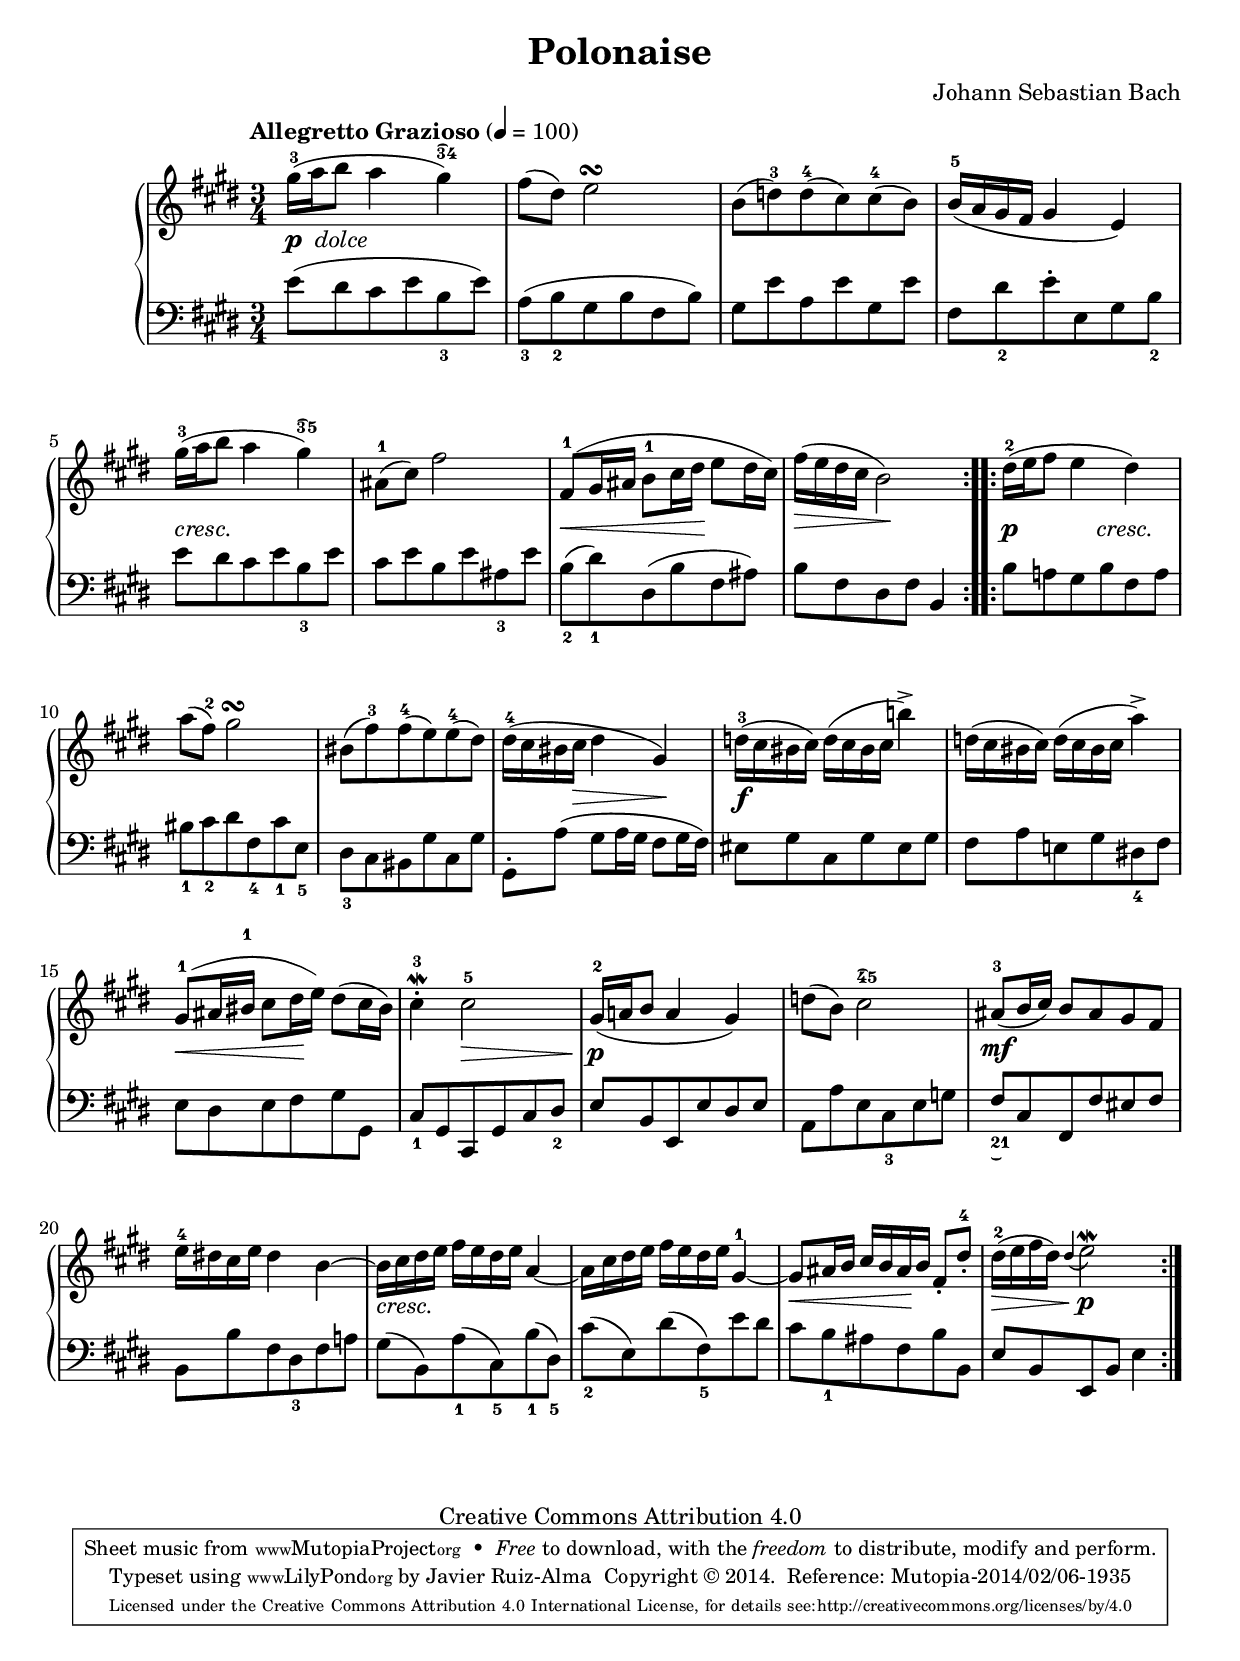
%--------------------------- HEADERS

\version "2.18.0"
\include "articulate.ly"

\paper {
	top-margin = 8\mm
	top-markup-spacing #'basic-distance = #8
	system-system-spacing #'basic-distance = #15
}

\header {
  title = "Polonaise"
  composer = "Johann Sebastian Bach"
	
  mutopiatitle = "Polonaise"
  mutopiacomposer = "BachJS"
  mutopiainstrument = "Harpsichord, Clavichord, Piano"
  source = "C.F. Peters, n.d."
  editor = "Carl Czerny, F.C. Griepenkeri, F.A. Roitzsch, S. Didenko"
  websource = "IMSLP #62909"
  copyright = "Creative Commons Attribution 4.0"
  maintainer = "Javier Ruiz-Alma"

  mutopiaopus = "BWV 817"
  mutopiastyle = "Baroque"

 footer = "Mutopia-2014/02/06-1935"
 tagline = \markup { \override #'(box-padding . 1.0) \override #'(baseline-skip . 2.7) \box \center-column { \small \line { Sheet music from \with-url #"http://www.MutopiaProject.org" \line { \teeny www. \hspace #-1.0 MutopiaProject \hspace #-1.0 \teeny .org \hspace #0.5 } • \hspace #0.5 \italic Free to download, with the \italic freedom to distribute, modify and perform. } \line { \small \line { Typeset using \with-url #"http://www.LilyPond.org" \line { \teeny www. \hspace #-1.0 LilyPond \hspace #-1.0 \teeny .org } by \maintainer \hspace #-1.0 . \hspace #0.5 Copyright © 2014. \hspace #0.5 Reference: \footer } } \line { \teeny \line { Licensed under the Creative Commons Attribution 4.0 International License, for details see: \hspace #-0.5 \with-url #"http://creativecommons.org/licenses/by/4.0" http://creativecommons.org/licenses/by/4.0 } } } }
}


%--------------------------- DEFINITIONS

	global = { \key e \major \time 3/4 }
	setTempo = \tempo "Allegretto Grazioso" 4=100 
	
	switchThreeFour = \markup{ \left-align \override #'( baseline-skip . 0 ) \column { \raise #-0.2 \char ##x2040 \finger \concat { "3" \hspace #0.2 "4" } } }
	switchThreeFive = \markup{ \left-align \override #'( baseline-skip . 0 ) \column { \raise #-0.2 \char ##x2040 \finger \concat { "3" \hspace #0.2 "5" } } }
	switchFourFive = \markup{ \left-align \override #'( baseline-skip . 0 ) \column { \raise #-0.2 \char ##x2040 \finger \concat { "4" \hspace #0.2 "5" } } }
	switchInvTwoOne = \markup{ \left-align \override #'( baseline-skip . 1.5 ) \column { \finger \concat { "2" \hspace #0.2 "1 "} \raise #-1 \rotate #-180 \char ##x2040 } }
	addPadding = \once \override Script.padding = #0.7
	
	pDolce = \markup { \dynamic "p" \italic " dolce" }
	paddedPiano = \markup { \column { " " \dynamic "p" } }
	crescen = \markup { \column{ " " \italic "cresc." } }
	crescendo = \markup { \italic "cresc." }
	ctrCresc = \markup { \center-align \column{ " " \italic "cresc." } }
	hideP = \tweak stencil ##f\p
	hideF = \tweak stencil ##f\f
	forceFingeringToStem = \override Fingering.add-stem-support = ##t
	pushFingerUp = \once \override Fingering.extra-offset = #'(0.0 . 1.4 )
	angleBeamOne = \once \override Beam.positions = #'( -4.0 . -3.3 )
	angleBeamTwo = \once \override Beam.positions = #'( -0.9 . -0.9 )
	angleBeamThree = \once \override Beam.positions = #'( -1.8 . -1.8 )
	angleBeamFour = \once \override Beam.positions = #'( -1.8 . -2.2 )
	angleBeamFive = \once \override Beam.positions = #'( 2.4 . 2.8 )
	angleBeamSix = \once \override Beam.positions = #'( 3.2 . 3.6 )
	shapeSlurOne = \once \override Slur.control-points = #'( ( 1.594 . 2.59) ( 6.5753 . 5.479) ( 16.338 . 4.383) ( 20.323 . 1.693) )
	shapeSlurTwo = \once \override Slur.control-points = #'( ( 1.594 . 3.785) ( 4.9813 . 5.28) ( 9.7634 . 5.778) ( 13.549 . 3.287) )
	nb = \noBreak
	firstTrebleVolta = {
		gis16-3(_\pDolce-\hideP a b8 a4 gis)^\switchThreeFour	\nb	| % 1
		fis8( dis) \addPadding e2\turn				\nb	| % 2
		b8( d)-3 d(-4 cis) cis(-4 b)				\nb	| % 3
		b16(-5 a gis fis gis4 e)					| % 4
		gis'16(-3_\crescen a b8 a4 gis)^\switchThreeFive	\nb	| % 5
		ais,8(-1 cis) fis2					\nb	| % 6
		\shapeSlurOne
		fis,8(-1\< gis16 ais b8-1 cis16 dis\! e8 dis16 cis)	\nb	| % 7
		fis16(\> e dis cis  b2)\!				\nb	| % 8
	}
	secondTrebleVolta = {
		dis16(-2_\paddedPiano-\hideP e fis8 e4 dis)_\ctrCresc		| % 9
		a'8( fis)-2 \addPadding gis2\turn 			\nb	| %10
		bis,8( fis')-3 fis(-4 e) e(-4 dis)			\nb	| %11
		dis16(-4 cis bis cis\> dis4 gis,)\!			\nb	| %12
		d'16(-3\f cis bis cis)
		d16( cis bis cis \addPadding b'!4)\accent		\nb	| %13
		d,16( cis bis cis)
		d16( cis bis cis \addPadding a'4)\accent			| %14
		\shapeSlurTwo 
		gis,8(-1\< ais16 \pushFingerUp <bis^1> cis8 dis16\!
		      e) dis8( cis16 bis)				\nb	| %15
		cis4-.\mordent-3 cis2\>-5				\nb	| %16
		gis16(-2\p a! b8 a4 gis)				\nb	| %17
		d'8( b) cis2^\switchFourFive \stemUp 			\nb	| %18
		ais8(-3\mf b16 cis) b8 ais gis fis \stemNeutral			| %19
		e'16-4 dis! cis e dis4 b ~				\nb	| %20
		b16_\crescendo cis dis e  fis e dis e a,4 ~		\nb	| %21
		a16 cis dis e fis e dis e gis,4-1 ~			\nb	| %22
		gis8\< ais16 b  \stemUp cis b ais\! b
		     \angleBeamSix fis8-. dis'-4-.			\nb	| %23
	\stemNeutral
	}
	lastTrebleBarPrint = {
		dis16(-2\> e fis dis)  \grace { dis4( }  e2)\mordent\p		| %24
	}
	lastTrebleBarMIDI = {
		dis16(-2\> e fis dis) e2\mordent\p				| %24
	}


%--------------------------- TYPESET MUSIC

upperPrint= \relative c'''{
	\clef treble
	\setTempo
	\repeat volta 2 {
	\firstTrebleVolta
	}
	\repeat volta 2 {
	\secondTrebleVolta
	\lastTrebleBarPrint					
	}
}

upperMIDI= \relative c'''{
	\clef treble
	\setTempo
	\repeat volta 2 {
	\firstTrebleVolta
	}
	\repeat volta 2 {
	\secondTrebleVolta
	\lastTrebleBarMIDI					
	}
}

lower= \relative c' {
	\clef bass
	\forceFingeringToStem
	
	\repeat volta 2 {
	\angleBeamTwo e8( dis cis e <b_3> e)			| % 1
	<a,_3>8( <b_2> gis b fis b)				| % 2
	\angleBeamThree gis8 e' a, e' gis, e'			| % 3
	fis,8 <dis'_2> e-. e, gis <b_2>				| % 4
	\angleBeamTwo e8 dis cis e <b_3> e			| % 5
	cis8 e b e <ais,_3> e'					| % 6
	<b_2>8( <dis_1>) dis,( b' fis ais)			| % 7
	b8 fis dis fis b,4					| % 8
	}
	
	\repeat volta 2 {
	b'8-\hideP a! gis b fis a				| % 9
	\angleBeamFour
	<bis_1>8 <cis_2> dis <fis,_4> <cis'_1> <e,_5>		| %10
	<dis_3>8 cis bis gis' cis, gis'				| %11
	\angleBeamOne gis,8-.[ a'(] gis a16 gis fis8 gis16 fis)	| %12
	eis8-\hideF gis cis, gis' eis gis			| %13
	fis8 a e! gis <dis!_4> fis				| %14
	\stemDown e8 dis e fis gis gis,	\stemNeutral		| %15
	\angleBeamFive <cis_1>8 gis cis, gis' cis <dis_2>	| %16
	e8 b e, e' dis e					| %17
	\stemDown a,8 a' e <cis_3> e g \stemNeutral		| %18
	fis8_\switchInvTwoOne cis fis, fis' eis fis		| %19
	b,8 b' fis <dis_3> fis a!				| %20
	gis8( b,) <a'_1>( <cis,_5>) <b'_1>( <dis,_5>)		| %21
	<cis'_2>8( e,) dis'( <fis,_5>) e' dis			| %22
	cis8 <b_1> ais fis b b,					| %23
	e8 b e, b' e4						| %24
	}
}

%----------------------------- PRINT MUSIC

\score {
	  \new PianoStaff
	  <<
	  	  \new Staff = "upper" { \global \upperPrint }
	  	  \new Staff = "lower" { \global \lower }
	  >>
	  \layout { }
}

%----------------------------- PLAY MUSIC

\score {
	  \new PianoStaff
	  \unfoldRepeats \articulate
	  <<
	  	  \new Staff = "upper" { \global \upperMIDI }
	  	  \new Staff = "lower" { \global \lower }
	  >>
	  \midi   { }
}
